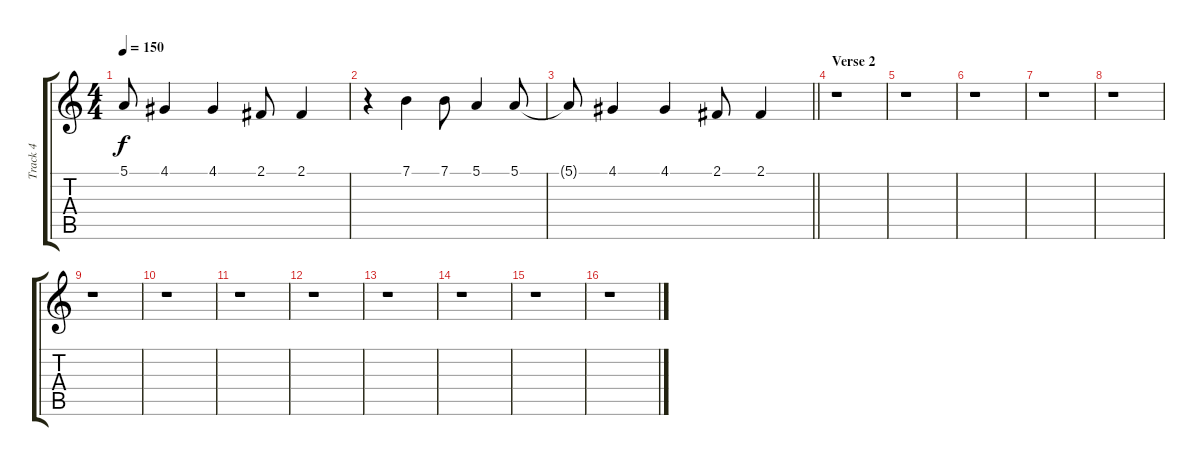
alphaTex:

\track ("Track 4" "Track 4") {instrument lead2sawtooth}
\staff {score tabs}
\tuning (E4 B3 G3 D3 A2 E2) {hide}
\ts (4 4)
\tempo 150
\clef g2
\ks c
5.1.8{dy f} 4.1.4 4.1.4 2.1.8 2.1.4 |
r.4 7.1.4 7.1.8 5.1.4 5.1.8 |
\barLineRight lightlight
5.1{t}.8 4.1.4 4.1.4 2.1.8 2.1.4 |
\section ("" "Verse 2")
r.1 |
r.1 |
r.1 |
r.1 |
r.1 |
r.1 |
r.1 |
r.1 |
r.1 |
r.1 |
r.1 |
r.1 |
r.1
